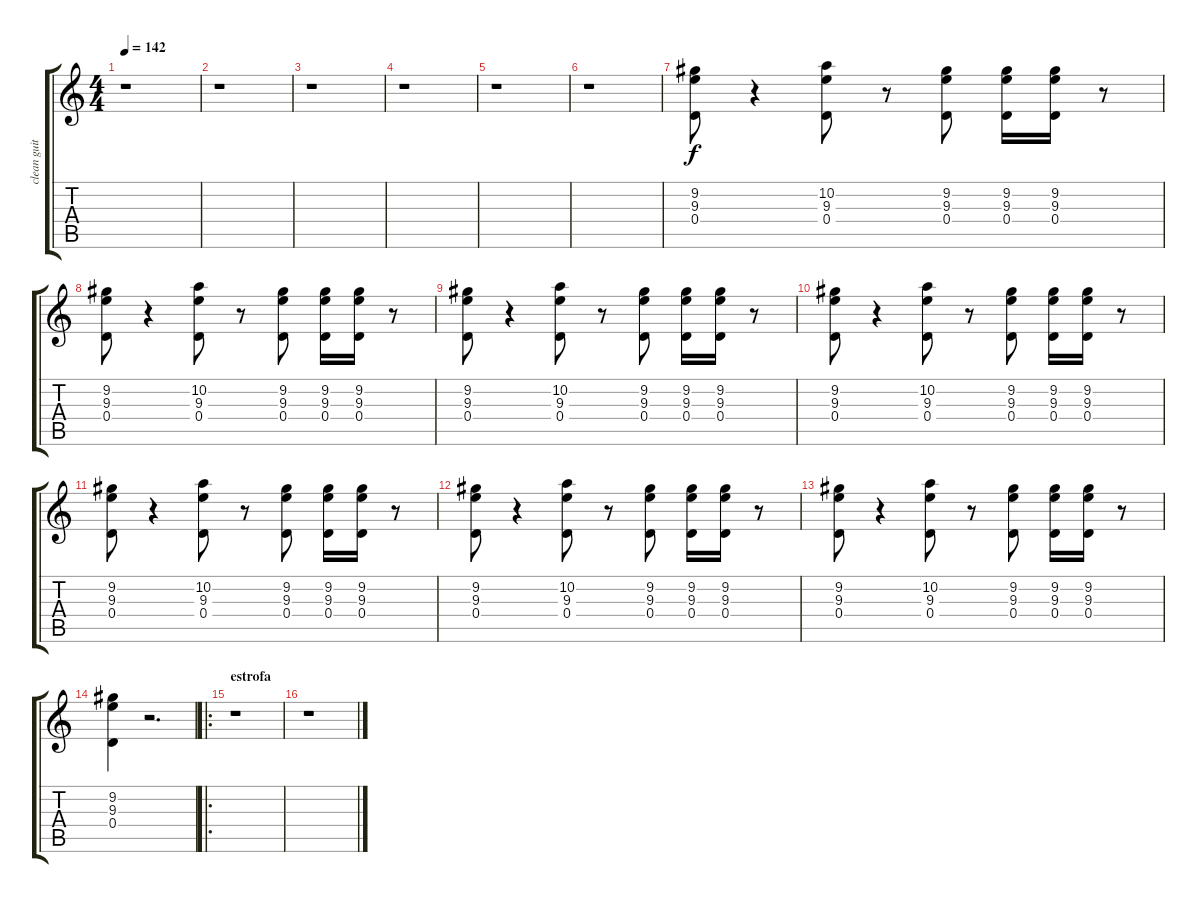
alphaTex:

\track ("clean guitar" "clean guit") {instrument electricguitarclean}
\staff {score tabs}
\tuning (E4 B3 G3 D3 A2 E2) {hide}
\ts (4 4)
\tempo 142
\clef g2
\ks c
r.1{dy f} |
r.1 |
r.1 |
r.1 |
r.1 |
r.1 |
(9.2 9.3 0.4).8 r.4 (10.2 9.3 0.4).8 r.8 (9.2 9.3 0.4).8 (9.2 9.3 0.4).16 (9.2 9.3 0.4).16 r.8 |
(9.2 9.3 0.4).8 r.4 (10.2 9.3 0.4).8 r.8 (9.2 9.3 0.4).8 (9.2 9.3 0.4).16 (9.2 9.3 0.4).16 r.8 |
(9.2 9.3 0.4).8 r.4 (10.2 9.3 0.4).8 r.8 (9.2 9.3 0.4).8 (9.2 9.3 0.4).16 (9.2 9.3 0.4).16 r.8 |
(9.2 9.3 0.4).8 r.4 (10.2 9.3 0.4).8 r.8 (9.2 9.3 0.4).8 (9.2 9.3 0.4).16 (9.2 9.3 0.4).16 r.8 |
(9.2 9.3 0.4).8 r.4 (10.2 9.3 0.4).8 r.8 (9.2 9.3 0.4).8 (9.2 9.3 0.4).16 (9.2 9.3 0.4).16 r.8 |
(9.2 9.3 0.4).8 r.4 (10.2 9.3 0.4).8 r.8 (9.2 9.3 0.4).8 (9.2 9.3 0.4).16 (9.2 9.3 0.4).16 r.8 |
(9.2 9.3 0.4).8 r.4 (10.2 9.3 0.4).8 r.8 (9.2 9.3 0.4).8 (9.2 9.3 0.4).16 (9.2 9.3 0.4).16 r.8 |
(9.2 9.3 0.4).4 r.2{d} |
\ro
\section ("" "estrofa")
r.1 |
r.1
